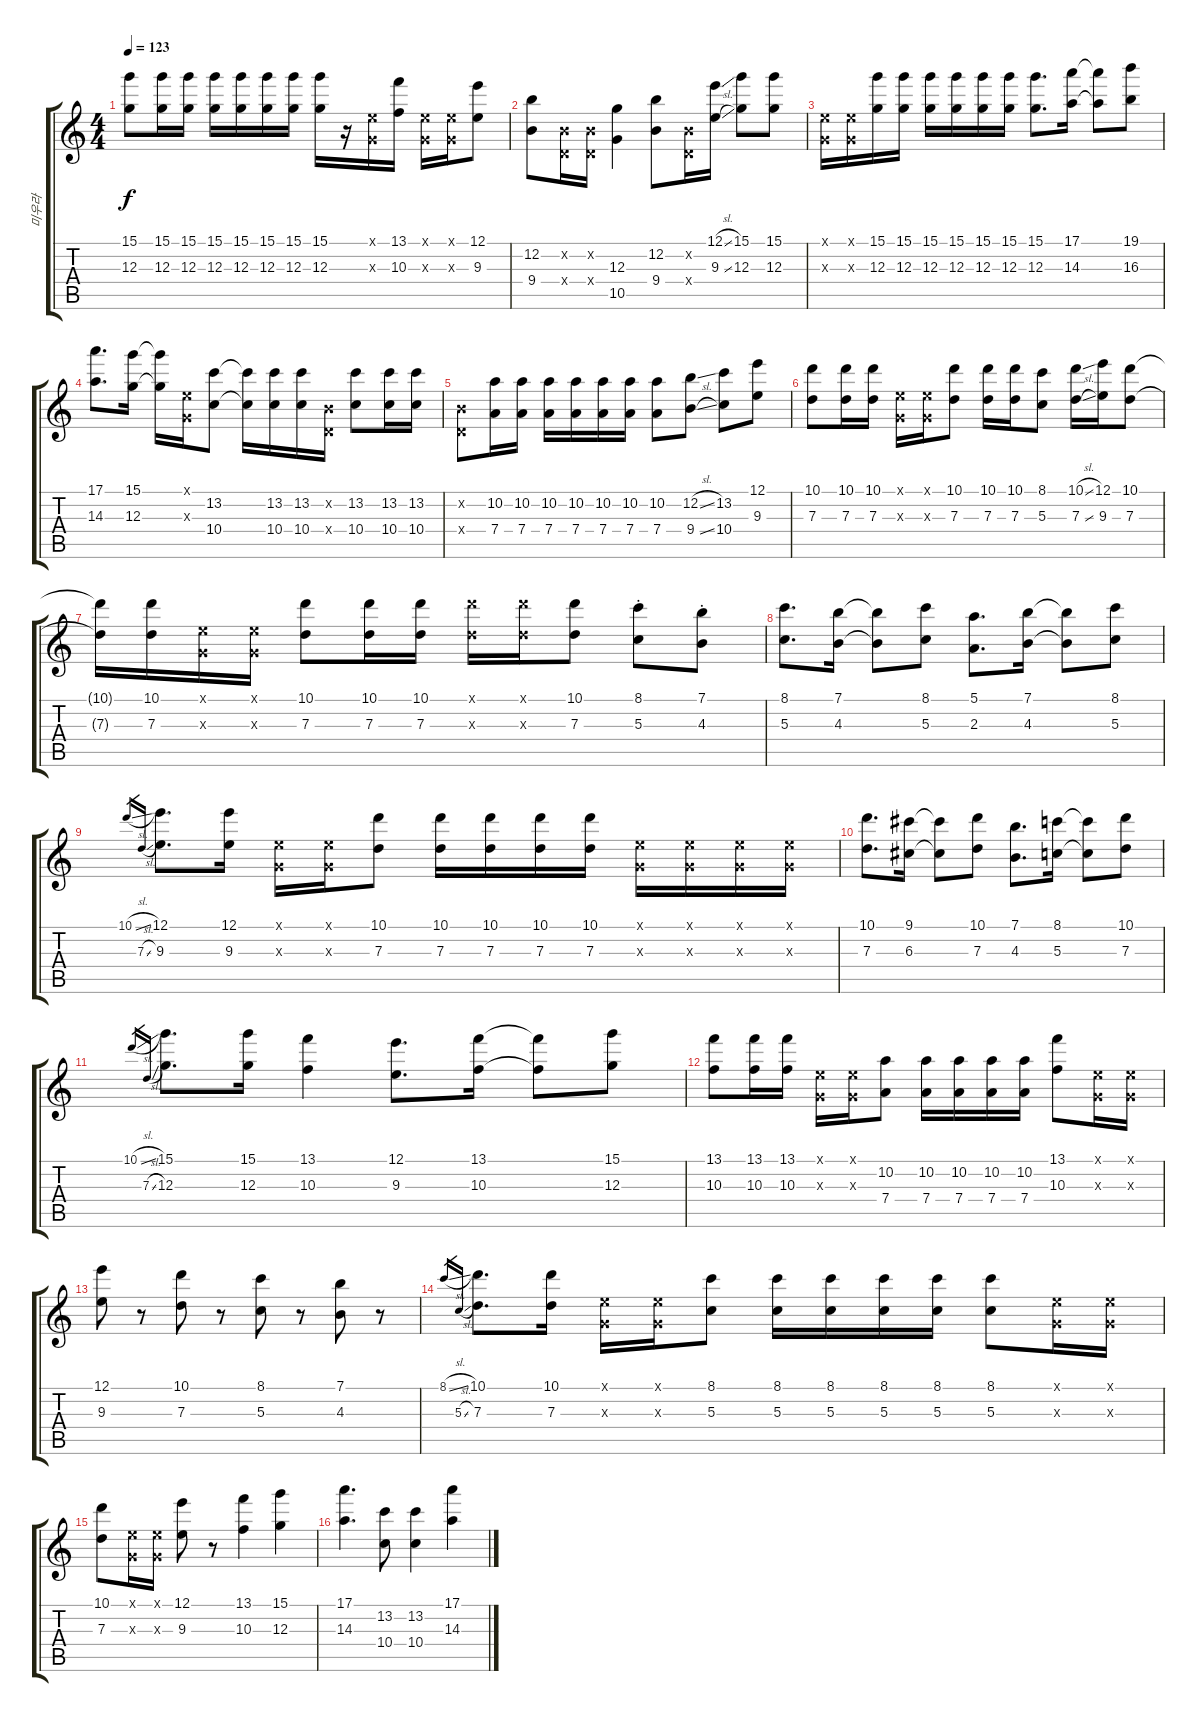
\track ("미우라" "미우라") {instrument acousticguitarsteel}
\staff {score tabs}
\tuning (E4 B3 G3 D3 A2 E2) {hide}
\ts (4 4)
\tempo 123
\clef g2
\ks c
(15.1{t} 12.3{t}).8{dy f} (15.1 12.3).16 (15.1 12.3).16 (15.1 12.3).16 (15.1 12.3).16 (15.1 12.3).16 (15.1 12.3).16 (15.1 12.3).16 r.16 (0.1{x} 0.3{x}).16 (13.1 10.3).16 (0.1{x} 0.3{x}).16 (0.1{x} 0.3{x}).16 (12.1 9.3).8 |
(12.2 9.4).8 (0.2{x} 0.4{x}).16 (0.2{x} 0.4{x}).16 (12.3 10.5).4 (12.2 9.4).8 (0.2{x} 0.4{x}).16 (12.1{sl} 9.3{sl}).16 (15.1 12.3).8 (15.1 12.3).8 |
(0.1{x} 0.3{x}).16 (0.1{x} 0.3{x}).16 (15.1 12.3).16 (15.1 12.3).16 (15.1 12.3).16 (15.1 12.3).16 (15.1 12.3).16 (15.1 12.3).16 (15.1 12.3).8{d} (17.1 14.3).16 (17.1{t} 14.3{t}).8 (19.1 16.3).8 |
(17.1 14.3).8{d} (15.1 12.3).16 (15.1{t} 12.3{t}).16 (0.1{x} 0.3{x}).16 (13.2 10.4).8 (13.2{t} 10.4{t}).16 (13.2 10.4).16 (13.2 10.4).16 (0.2{x} 0.4{x}).16 (13.2 10.4).8 (13.2 10.4).16 (13.2 10.4).16 |
(0.2{x} 0.4{x}).8 (10.2 7.4).16 (10.2 7.4).16 (10.2 7.4).16 (10.2 7.4).16 (10.2 7.4).16 (10.2 7.4).16 (10.2 7.4).8 (12.2{sl} 9.4{sl}).8 (13.2 10.4).8 (12.1 9.3).8 |
(10.1 7.3).8 (10.1 7.3).16 (10.1 7.3).16 (0.1{x} 0.3{x}).16 (0.1{x} 0.3{x}).16 (10.1 7.3).8 (10.1 7.3).16 (10.1 7.3).16 (8.1 5.3).8 (10.1{sl} 7.3{sl}).16 (12.1 9.3).16 (10.1 7.3).8 |
(10.1{t} 7.3{t}).16 (10.1 7.3).16 (0.1{x} 0.3{x}).16 (0.1{x} 0.3{x}).16 (10.1 7.3).8 (10.1 7.3).16 (10.1 7.3).16 (10.1{x} 7.3{x}).16 (10.1{x} 7.3{x}).16 (10.1 7.3).8 (8.1{st} 5.3{st}).8 (7.1{st} 4.3{st}).8 |
(8.1 5.3).8{d} (7.1 4.3).16 (7.1{t} 4.3{t}).8 (8.1 5.3).8 (5.1 2.3).8{d} (7.1 4.3).16 (7.1{t} 4.3{t}).8 (8.1 5.3).8 |
10.1{sl}.16{gr} 7.3{sl}.16{gr} (12.1 9.3).8{d} (12.1 9.3).16 (0.1{x} 0.3{x}).16 (0.1{x} 0.3{x}).16 (10.1 7.3).8 (10.1 7.3).16 (10.1 7.3).16 (10.1 7.3).16 (10.1 7.3).16 (0.1{x} 0.3{x}).16 (0.1{x} 0.3{x}).16 (0.1{x} 0.3{x}).16 (0.1{x} 0.3{x}).16 |
(10.1 7.3).8{d} (9.1 6.3).16 (9.1{t} 6.3{t}).8 (10.1 7.3).8 (7.1 4.3).8{d} (8.1 5.3).16 (8.1{t} 5.3{t}).8 (10.1 7.3).8 |
10.1{sl}.16{gr} 7.3{sl}.16{gr} (15.1 12.3).8{d} (15.1 12.3).16 (13.1 10.3).4 (12.1 9.3).8{d} (13.1 10.3).16 (13.1{t} 10.3{t}).8 (15.1 12.3).8 |
(13.1 10.3).8 (13.1 10.3).16 (13.1 10.3).16 (0.1{x} 0.3{x}).16 (0.1{x} 0.3{x}).16 (10.2 7.4).8 (10.2 7.4).16 (10.2 7.4).16 (10.2 7.4).16 (10.2 7.4).16 (13.1 10.3).8 (0.1{x} 0.3{x}).16 (0.1{x} 0.3{x}).16 |
(12.1 9.3).8 r.8 (10.1 7.3).8 r.8 (8.1 5.3).8 r.8 (7.1 4.3).8 r.8 |
8.1{sl}.16{gr} 5.3{sl}.16{gr} (10.1 7.3).8{d} (10.1 7.3).16 (0.1{x} 0.3{x}).16 (0.1{x} 0.3{x}).16 (8.1 5.3).8 (8.1 5.3).16 (8.1 5.3).16 (8.1 5.3).16 (8.1 5.3).16 (8.1 5.3).8 (0.1{x} 0.3{x}).16 (0.1{x} 0.3{x}).16 |
(10.1 7.3).8 (0.1{x} 0.3{x}).16 (0.1{x} 0.3{x}).16 (12.1 9.3).8 r.8 (13.1 10.3).4 (15.1 12.3).4 |
(17.1 14.3).4{d} (13.2 10.4).8 (13.2 10.4).4 (17.1 14.3).4
